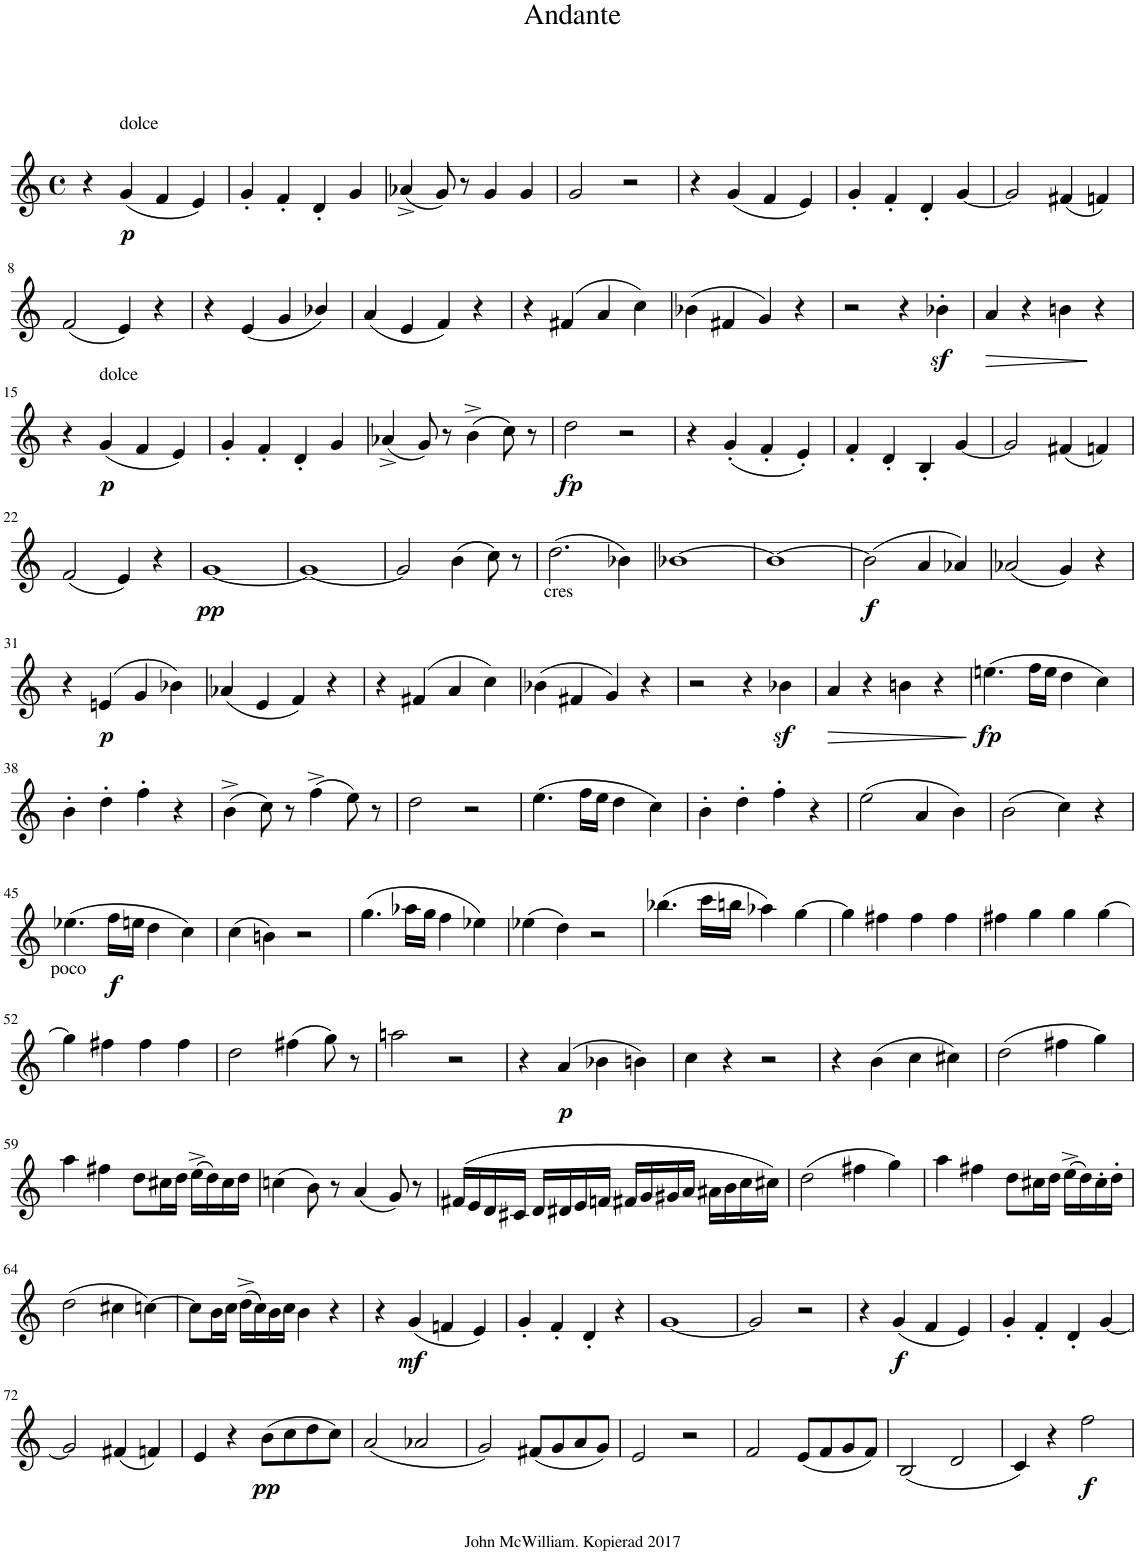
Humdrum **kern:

**kern	**dynam
*part1	*part1
*staff1	*staff1
*I"Piano	*
*I'Pno.	*
*clefG2	*
*k[]	*
*M4/4	*
*met(c)	*
=1	=1
4r	.
!LO:TX:a:t=dolce	!
!	!LO:DY:b
(4g/	p
4f/	.
4e/)	.
=2	=2
4g'/	.
4f'/	.
4d'/	.
4g/	.
=3	=3
(4a-X^/	.
8g/)	.
8r	.
4g/	.
4g/	.
=4	=4
2g/	.
2r	.
=5	=5
4r	.
(4g/	.
4f/	.
4e/)	.
=6	=6
4g'/	.
4f'/	.
4d'/	.
[4g/	.
=7	=7
2g/]	.
(4f#X/	.
4fn/)	.
!!LO:LB:g=z
=8	=8
(2f/	.
4e/)	.
4r	.
=9	=9
4r	.
(4e/	.
4g/	.
4b-X/)	.
=10	=10
(4a/	.
4e/	.
4f/)	.
4r	.
=11	=11
4r	.
(4f#X/	.
4a/	.
4cc\)	.
=12	=12
(4b-X\	.
4f#X/	.
4g/)	.
4r	.
=13	=13
2r	.
4r	.
4b-Xz<'\	.
=14	=14
!	!LO:HP:b
4a/	>
4r	.
4bn\	.
4r	.
.	]
!!LO:LB:g=z
=15	=15
4r	.
!LO:TX:a:t=dolce	!
!	!LO:DY:b
(4g/	p
4f/	.
4e/)	.
=16	=16
4g'/	.
4f'/	.
4d'/	.
4g/	.
=17	=17
(4a-X^/	.
8g/)	.
8r	.
(4b^\	.
8cc\)	.
8r	.
=18	=18
!	!LO:DY:b
2dd\	fp
2r	.
=19	=19
4r	.
(4g'/	.
4f'/	.
4e'/)	.
=20	=20
4f'/	.
4d'/	.
4B'/	.
[4g/	.
=21	=21
2g/]	.
(4f#X/	.
4fn/)	.
!!LO:LB:g=z
=22	=22
(2f/	.
4e/)	.
4r	.
=23	=23
!	!LO:DY:b
[1g	pp
=24	=24
1g_	.
=25	=25
2g/]	.
(4b\	.
8cc\)	.
8r	.
=26	=26
!LO:TX:b:t=cres	!
(2.dd\	.
4b-X\)	.
=27	=27
[1b-X	.
=28	=28
1b-_	.
=29	=29
!	!LO:DY:b
(2b-\]	f
4a/	.
4a-X/)	.
=30	=30
(2a-X/	.
4g/)	.
4r	.
!!LO:LB:g=z
=31	=31
4r	.
!	!LO:DY:b
(4en/	p
4g/	.
4b-X\)	.
=32	=32
(4a-X/	.
4e/	.
4f/)	.
4r	.
=33	=33
4r	.
(4f#X/	.
4a/	.
4cc\)	.
=34	=34
(4b-X\	.
4f#X/	.
4g/)	.
4r	.
=35	=35
2r	.
4r	.
4b-Xz<\	.
=36	=36
!	!LO:HP:b
4a/	>
4r	.
4bn\	.
4r	.
.	]
=37	=37
!	!LO:DY:b
(4.een\	fp
16ff\LL	.
16ee\JJ	.
4dd\	.
4cc\)	.
!!LO:LB:g=z
=38	=38
4b'\	.
4dd'\	.
4ff'\	.
4r	.
=39	=39
(4b^\	.
8cc\)	.
8r	.
(4ff^\	.
8ee\)	.
8r	.
=40	=40
2dd\	.
2r	.
=41	=41
(4.ee\	.
16ff\LL	.
16ee\JJ	.
4dd\	.
4cc\)	.
=42	=42
4b'\	.
4dd'\	.
4ff'\	.
4r	.
=43	=43
(2ee\	.
4a/	.
4b\)	.
=44	=44
(2b\	.
4cc\)	.
4r	.
!!LO:LB:g=z
=45	=45
!LO:TX:b:t=poco	!
(4.ee-X\	.
!	!LO:DY:b
16ff\LL	f
16een\JJ	.
4dd\	.
4cc\)	.
=46	=46
(4cc\	.
4bn\)	.
2r	.
=47	=47
(4.gg\	.
16aa-X\LL	.
16gg\JJ	.
4ff\	.
4ee-X\)	.
=48	=48
(4ee-X\	.
4dd\)	.
2r	.
=49	=49
(4.bb-X\	.
16ccc\LL	.
16bbn\JJ	.
4aa-X\)	.
[4gg\	.
=50	=50
4gg\]	.
4ff#X\	.
4ff#\	.
4ff#\	.
=51	=51
4ff#X\	.
4gg\	.
4gg\	.
[4gg\	.
!!LO:LB:g=z
=52	=52
4gg\]	.
4ff#X\	.
4ff#\	.
4ff#\	.
=53	=53
2dd\	.
(4ff#X\	.
8gg\)	.
8r	.
=54	=54
2aan\	.
2r	.
=55	=55
4r	.
!	!LO:DY:b
(4a/	p
4b-X\	.
4bn\)	.
=56	=56
4cc\	.
4r	.
2r	.
=57	=57
4r	.
(4b\	.
4cc\	.
4cc#X\)	.
=58	=58
(2dd\	.
4ff#X\	.
4gg\)	.
!!LO:LB:g=z
=59	=59
4aa\	.
4ff#X\	.
8dd\L	.
16cc#X\L	.
16dd\JJ	.
(16ee^\LL	.
16dd\)	.
16cc#\	.
16dd\JJ	.
=60	=60
(4ccn\	.
8b\)	.
8r	.
(4a/	.
8g/)	.
8r	.
=61	=61
(16f#X/LL	.
16e/	.
16d/	.
16c#X/JJ	.
16d/LL	.
16d#X/	.
16e/	.
16fn/JJ	.
16f#X/LL	.
16g/	.
16g#X/	.
16a/JJ	.
16a#X\LL	.
16b\	.
16cc\	.
16cc#X\JJ)	.
=62	=62
(2dd\	.
4ff#X\	.
4gg\)	.
=63	=63
4aa\	.
4ff#X\	.
8dd\L	.
16cc#X\L	.
16dd\JJ	.
(16ee^\LL	.
16dd\)	.
16cc#'\	.
16dd'\JJ	.
!!LO:LB:g=z
=64	=64
(2dd\	.
4cc#X\	.
[4ccn\)	.
=65	=65
8cc\L]	.
16b\L	.
16cc\JJ	.
(16dd^\LL	.
16cc\)	.
16b\	.
16cc\JJ	.
4b\	.
4r	.
=66	=66
4r	.
!	!LO:DY:b
(4g/	mf
4fn/	.
4e/)	.
=67	=67
4g'/	.
4f'/	.
4d'/	.
4r	.
=68	=68
[1g	.
=69	=69
2g/]	.
2r	.
=70	=70
4r	.
!	!LO:DY:b
(4g/	f
4f/	.
4e/)	.
=71	=71
4g'/	.
4f'/	.
4d'/	.
[4g/	.
!!LO:LB:g=z
=72	=72
2g/]	.
(4f#X/	.
4fn/)	.
=73	=73
4e/	.
4r	.
!	!LO:DY:b
(8b\L	pp
8cc\	.
8dd\	.
8cc\J)	.
=74	=74
(2a/	.
2a-X/	.
=75	=75
2g/)	.
(8f#X/L	.
8g/	.
8a/	.
8g/J)	.
=76	=76
2e/	.
2r	.
=77	=77
2f/	.
(8e/L	.
8f/	.
8g/	.
8f/J)	.
=78	=78
(2B/	.
2d/	.
=79	=79
4c/)	.
4r	.
!	!LO:DY:b
2ff\	f
=	=
*-	*-
